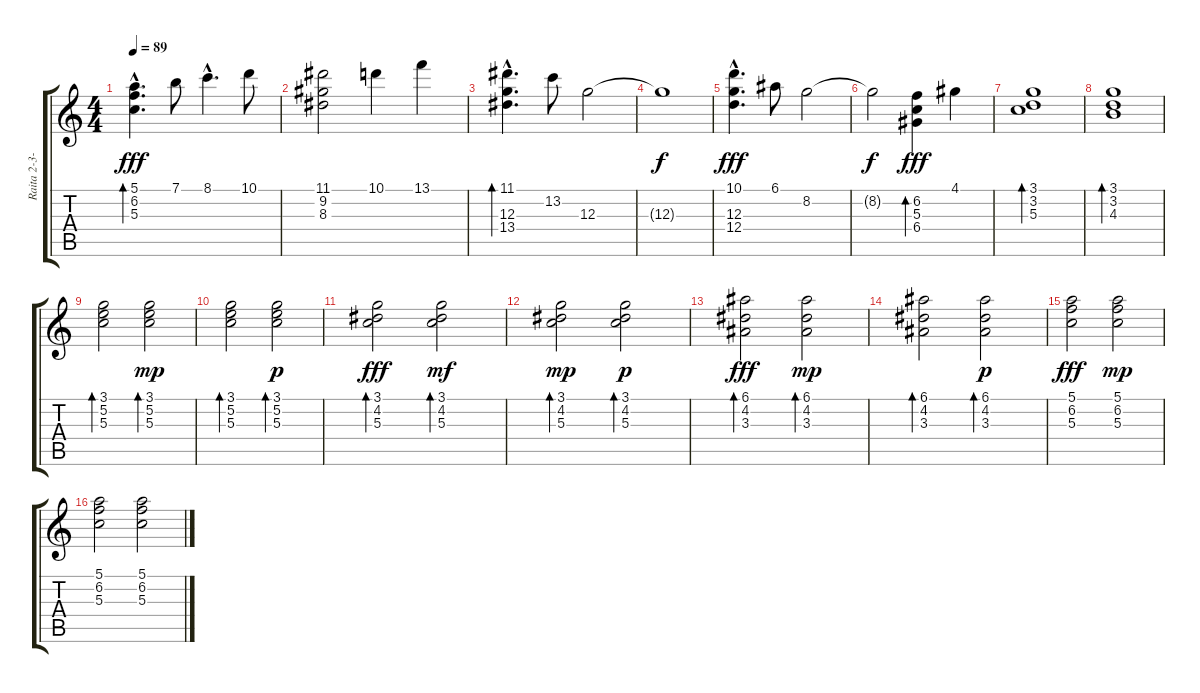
\track ("Raita 2-3-4" "Raita 2-3-") {instrument acousticguitarnylon}
\staff {score tabs}
\tuning (E4 B3 G3 D3 A2 E2) {hide}
\ts (4 4)
\tempo 89
\clef g2
\ks c
(5.1{hac} 6.2{hac} 5.3{hac}).4{d bd 240 dy fff} 7.1.8 8.1{hac}.4{d} 10.1.8 |
(11.1 9.2 8.3).2 10.1.4 13.1.4 |
(11.1{hac} 12.3{hac} 13.4{hac}).4{d bd 240} 13.2.8 12.3.2 |
12.3{t}.1{dy f} |
(10.1{hac} 12.3{hac} 12.4{hac}).4{d dy fff} 6.1.8 8.2.2 |
8.2{t}.2{dy f} (6.2 5.3 6.4).4{bd 240 dy fff} 4.1.4 |
(3.1 3.2 5.3).1{bd 240} |
(3.1 3.2 4.3).1{bd 240} |
(3.1 5.2 5.3).2{bd 240} (3.1 5.2 5.3).2{bd 240 dy mp} |
(3.1 5.2 5.3).2{bd 240} (3.1 5.2 5.3).2{bd 240 dy p} |
(3.1 4.2 5.3).2{bd 240 dy fff} (3.1 4.2 5.3).2{bd 240 dy mf} |
(3.1 4.2 5.3).2{bd 240 dy mp} (3.1 4.2 5.3).2{bd 240 dy p} |
(6.1 4.2 3.3).2{bd 240 dy fff} (6.1 4.2 3.3).2{bd 240 dy mp} |
(6.1 4.2 3.3).2{bd 240} (6.1 4.2 3.3).2{bd 240 dy p} |
(5.1 6.2 5.3).2{dy fff} (5.1 6.2 5.3).2{dy mp} |
(5.1 6.2 5.3).2 (5.1 6.2 5.3).2
